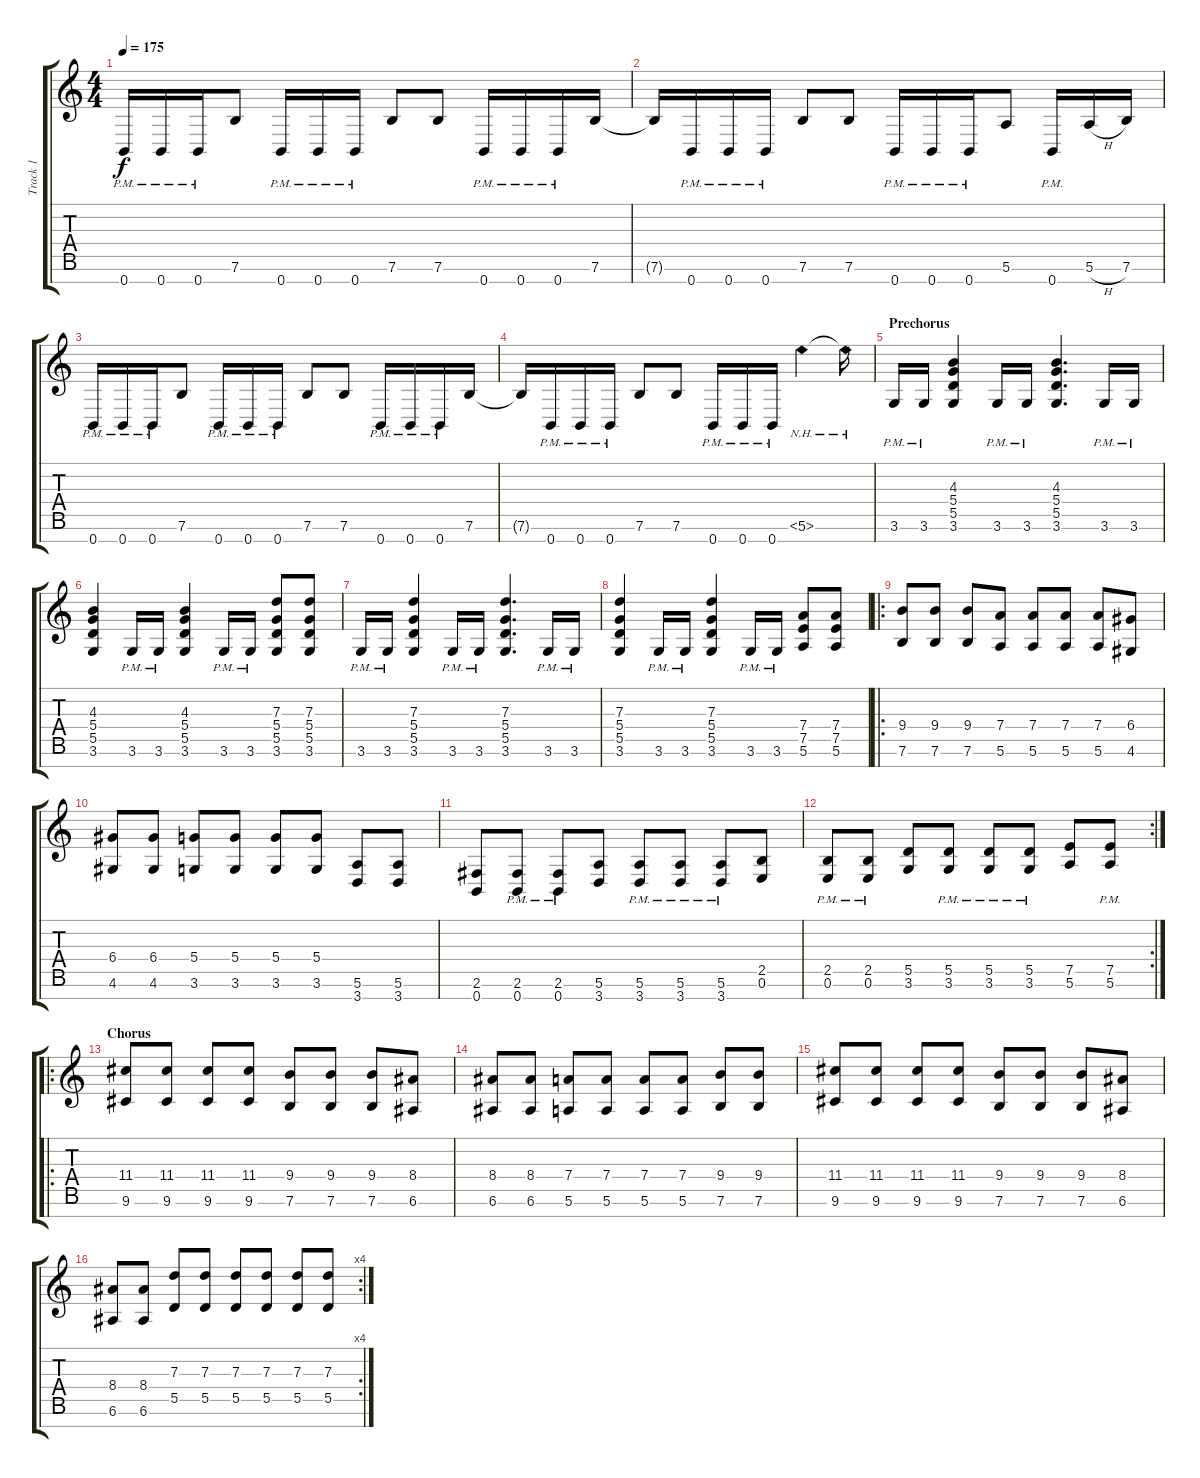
\track ("Track 1" "Track 1") {instrument distortionguitar}
\staff {score tabs}
\tuning (E4 B3 G3 D3 A2 E2 B1) {hide}
\ts (4 4)
\tempo 175
\clef g2
\ks c
0.7{pm}.16{dy f} 0.7{pm}.16 0.7{pm}.16 7.6.8 0.7{pm}.16 0.7{pm}.16 0.7{pm}.16 7.6.8 7.6.8 0.7{pm}.16 0.7{pm}.16 0.7{pm}.16 7.6.16 |
7.6{t}.16 0.7{pm}.16 0.7{pm}.16 0.7{pm}.16 7.6.8 7.6.8 0.7{pm}.16 0.7{pm}.16 0.7{pm}.16 5.6.8 0.7{pm}.16 5.6{h}.16 7.6.16 |
0.7{pm}.16 0.7{pm}.16 0.7{pm}.16 7.6.8 0.7{pm}.16 0.7{pm}.16 0.7{pm}.16 7.6.8 7.6.8 0.7{pm}.16 0.7{pm}.16 0.7{pm}.16 7.6.16 |
7.6{t}.16 0.7{pm}.16 0.7{pm}.16 0.7{pm}.16 7.6.8 7.6.8 0.7{pm}.16 0.7{pm}.16 0.7{pm}.16 5.6{nh}.4 5.6{nh t}.16 |
\section ("" "Prechorus")
3.6{pm}.16 3.6{pm}.16 (4.3 5.4 5.5 3.6).4 3.6{pm}.16 3.6{pm}.16 (4.3 5.4 5.5 3.6).4{d} 3.6{pm}.16 3.6{pm}.16 |
(4.3 5.4 5.5 3.6).4 3.6{pm}.16 3.6{pm}.16 (4.3 5.4 5.5 3.6).4 3.6{pm}.16 3.6{pm}.16 (7.3 5.4 5.5 3.6).8 (7.3 5.4 5.5 3.6).8 |
3.6{pm}.16 3.6{pm}.16 (7.3 5.4 5.5 3.6).4 3.6{pm}.16 3.6{pm}.16 (7.3 5.4 5.5 3.6).4{d} 3.6{pm}.16 3.6{pm}.16 |
(7.3 5.4 5.5 3.6).4 3.6{pm}.16 3.6{pm}.16 (7.3 5.4 5.5 3.6).4 3.6{pm}.16 3.6{pm}.16 (7.4 7.5 5.6).8 (7.4 7.5 5.6).8 |
\ro
(9.4 7.6).8 (9.4 7.6).8 (9.4 7.6).8 (7.4 5.6).8 (7.4 5.6).8 (7.4 5.6).8 (7.4 5.6).8 (6.4 4.6).8 |
(6.4 4.6).8 (6.4 4.6).8 (5.4 3.6).8 (5.4 3.6).8 (5.4 3.6).8 (5.4 3.6).8 (5.6 3.7).8 (5.6 3.7).8 |
(2.6 0.7).8 (2.6{pm} 0.7{pm}).8 (2.6{pm} 0.7{pm}).8 (5.6 3.7).8 (5.6{pm} 3.7{pm}).8 (5.6{pm} 3.7{pm}).8 (5.6{pm} 3.7{pm}).8 (2.5 0.6).8 |
\rc 2
(2.5{pm} 0.6{pm}).8 (2.5{pm} 0.6{pm}).8 (5.5 3.6).8 (5.5{pm} 3.6{pm}).8 (5.5{pm} 3.6{pm}).8 (5.5{pm} 3.6{pm}).8 (7.5 5.6).8 (7.5{pm} 5.6{pm}).8 |
\ro
\section ("" "Chorus")
(11.4 9.6).8 (11.4 9.6).8 (11.4 9.6).8 (11.4 9.6).8 (9.4 7.6).8 (9.4 7.6).8 (9.4 7.6).8 (8.4 6.6).8 |
(8.4 6.6).8 (8.4 6.6).8 (7.4 5.6).8 (7.4 5.6).8 (7.4 5.6).8 (7.4 5.6).8 (9.4 7.6).8 (9.4 7.6).8 |
(11.4 9.6).8 (11.4 9.6).8 (11.4 9.6).8 (11.4 9.6).8 (9.4 7.6).8 (9.4 7.6).8 (9.4 7.6).8 (8.4 6.6).8 |
\rc 4
(8.4 6.6).8 (8.4 6.6).8 (7.3 5.5).8 (7.3 5.5).8 (7.3 5.5).8 (7.3 5.5).8 (7.3 5.5).8 (7.3 5.5).8
